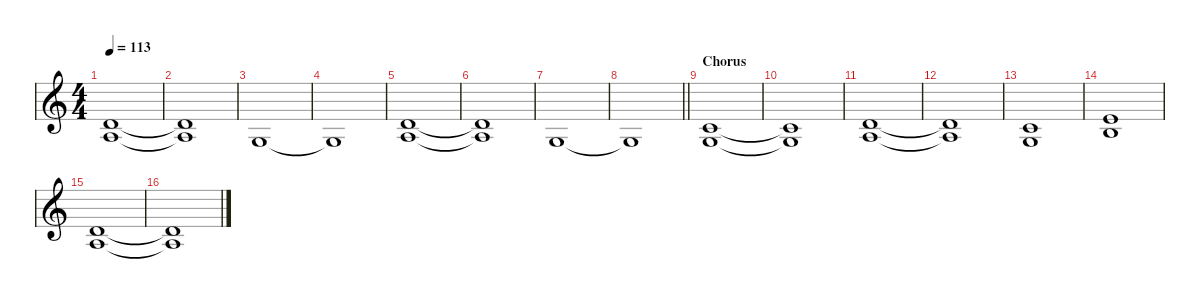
\defaultSystemsLayout 4
\hideDynamics
\bracketExtendMode nobrackets
\singleTrackTrackNamePolicy hidden
\multiTrackTrackNamePolicy hidden
\firstSystemTrackNameMode fullname
\firstSystemTrackNameOrientation horizontal
\otherSystemsTrackNameOrientation horizontal
\track ("Keys" "pad.synth.") {instrument pad8sweep}
\staff {score}
\tuning (E4 B3 G3 D3 A2 E2)
\ts (4 4)
\tempo 113
\clef g2
\ks c
(3.2 2.3).1{dy ff beam Up} |
(3.2{t} 2.3{t}).1{dy f beam Up} |
0.3.1{dy ff beam Up} |
0.3{t}.1{dy f beam Up} |
(3.2 2.3).1{dy ff beam Up} |
(3.2{t} 2.3{t}).1{dy f beam Up} |
0.3.1{dy ff beam Up} |
\barLineRight lightlight
0.3{t}.1{dy f beam Up} |
\section ("" "Chorus")
(1.2 0.3).1{dy ff beam Up} |
(1.2{t} 0.3{t}).1{dy f beam Up} |
(3.2 2.3).1{dy ff beam Up} |
(3.2{t} 2.3{t}).1{dy f beam Up} |
(1.2 0.3).1{dy ff beam Up} |
(0.1 0.2).1{beam Up} |
(3.2 2.3).1{beam Up} |
(3.2{t} 2.3{t}).1{dy f beam Up}
